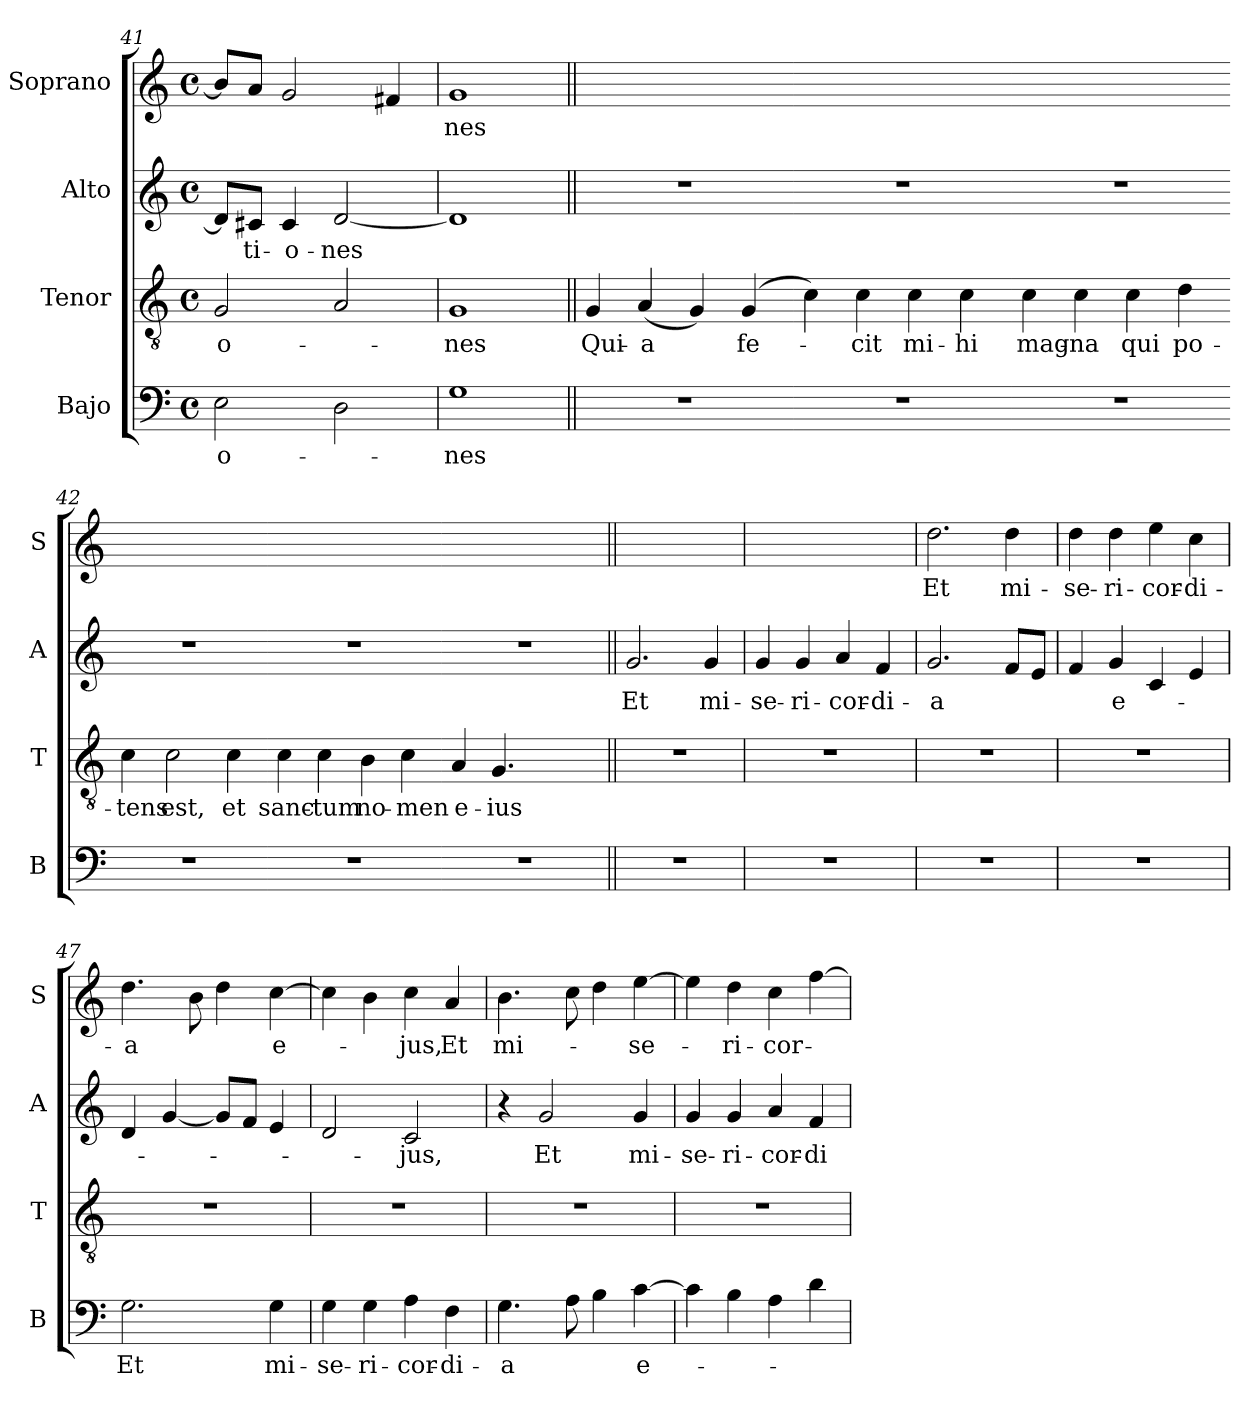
**kern	**text	**kern	**text	**kern	**text	**kern	**text
*part4	*part4	*part3	*part3	*part2	*part2	*part1	*part1
*staff4	*staff4	*staff3	*staff3	*staff2	*staff2	*staff1	*staff1
*I"Bajo	*	*I"Tenor	*	*I"Alto	*	*I"Soprano	*
*I'B	*	*I'T	*	*I'A	*	*I'S	*
*clefF4	*	*clefGv2	*	*clefG2	*	*clefG2	*
*ITrd7c12	*	*	*	*	*	*	*
*k[]	*	*k[]	*	*k[]	*	*k[]	*
*C:	*	*C:	*	*C:	*	*C:	*
*M4/4	*	*M4/4	*	*M4/4	*	*M4/4	*
*met(c)	*	*met(c)	*	*met(c)	*	*met(c)	*
=41	=41	=41	=41	=41	=41	=41	=41
2EE\	-o-	2G/	-o-	8d/L]	.	8b/L]	.
.	.	.	.	8c#X/J	-ti-	8a/J	.
.	.	.	.	4c#/	-o-	2g/	.
2DD\	.	2A/	.	[2d/	-nes	.	.
.	.	.	.	.	.	4f#X/	.
=42	=42	=42	=42	=42	=42	=42	=42
1GG	-nes	1G	-nes	1d]	.	1g	-nes
!!LO:LB:g=z
=42X8||	=42X8||	=42X8||	=42X8||	=42X8||	=42X8||	=42X8||	=42X8||
1r	.	4G	Qui-	1r	.	1ryy	.
.	.	(4A	-a	.	.	.	.
.	.	4G)	.	.	.	.	.
.	.	(4G	fe-	.	.	.	.
=42X9-	=42X9-	=42X9-	=42X9-	=42X9-	=42X9-	=42X9-	=42X9-
1r	.	4c)	.	1r	.	1ryy	.
.	.	4c	-cit	.	.	.	.
.	.	4c	mi-	.	.	.	.
.	.	4c	-hi	.	.	.	.
=42X10-	=42X10-	=42X10-	=42X10-	=42X10-	=42X10-	=42X10-	=42X10-
1r	.	4c	mag-	1r	.	1ryy	.
.	.	4c	-na	.	.	.	.
.	.	4c	qui	.	.	.	.
.	.	4d	po-	.	.	.	.
=42X11-	=42X11-	=42X11-	=42X11-	=42X11-	=42X11-	=42X11-	=42X11-
1r	.	4c	-tens	1r	.	1ryy	.
.	.	2c	est,	.	.	.	.
.	.	4c	et	.	.	.	.
=42X12-	=42X12-	=42X12-	=42X12-	=42X12-	=42X12-	=42X12-	=42X12-
1r	.	4c	sanc-	1r	.	1ryy	.
.	.	4c	-tum	.	.	.	.
.	.	4B	no-	.	.	.	.
.	.	4c	-men	.	.	.	.
=42X13-	=42X13-	=42X13-	=42X13-	=42X13-	=42X13-	=42X13-	=42X13-
1r	.	4A	e-	1r	.	1ryy	.
.	.	4.G	-ius	.	.	.	.
.	.	8ryy	.	.	.	.	.
.	.	4ryy	.	.	.	.	.
!!LO:LB:g=z
=43||	=43||	=43||	=43||	=43||	=43||	=43||	=43||
1r	.	1r	.	2.g/	Et	1ryy	.
.	.	.	.	4g/	mi-	.	.
=44	=44	=44	=44	=44	=44	=44	=44
1r	.	1r	.	4g/	-se-	1ryy	.
.	.	.	.	4g/	-ri-	.	.
.	.	.	.	4a/	-cor-	.	.
.	.	.	.	4f/	-di-	.	.
=45	=45	=45	=45	=45	=45	=45	=45
1r	.	1r	.	2.g/	-a	2.dd\	Et
.	.	.	.	8f/L	.	4dd\	mi-
.	.	.	.	8e/J	.	.	.
=46	=46	=46	=46	=46	=46	=46	=46
1r	.	1r	.	4f/	.	4dd\	-se-
.	.	.	.	4g/	e-	4dd\	-ri-
.	.	.	.	4c/	.	4ee\	-cor-
.	.	.	.	4e/	.	4cc\	-di-
=47	=47	=47	=47	=47	=47	=47	=47
2.GG\	Et	1r	.	4d/	.	4.dd\	-a
.	.	.	.	[4g/	.	.	.
.	.	.	.	.	.	8b\	.
.	.	.	.	8g/L]	.	4dd\	.
.	.	.	.	8f/J	.	.	.
4GG\	mi-	.	.	4e/	.	[4cc\	e-
!!LO:LB:g=z
=48	=48	=48	=48	=48	=48	=48	=48
4GG\	-se-	1r	.	2d/	.	4cc\]	.
4GG\	-ri-	.	.	.	.	4b\	.
4AA\	-cor-	.	.	2c/	-jus,	4cc\	-jus,
4FF\	-di-	.	.	.	.	4a/	Et
=49	=49	=49	=49	=49	=49	=49	=49
4.GG\	-a	1r	.	4r	.	4.b\	mi-
.	.	.	.	2g/	Et	.	.
8AA\	.	.	.	.	.	8cc\	.
4BB\	.	.	.	.	.	4dd\	.
[4C\	e-	.	.	4g/	mi-	[4ee\	-se-
=50	=50	=50	=50	=50	=50	=50	=50
4C\]	.	1r	.	4g/	-se-	4ee\]	.
4BB\	.	.	.	4g/	-ri-	4dd\	-ri-
4AA\	.	.	.	4a/	-cor-	4cc\	-cor-
4D\	.	.	.	4f/	-di-	[4ff\	.
=	=	=	=	=	=	=	=
*-	*-	*-	*-	*-	*-	*-	*-
